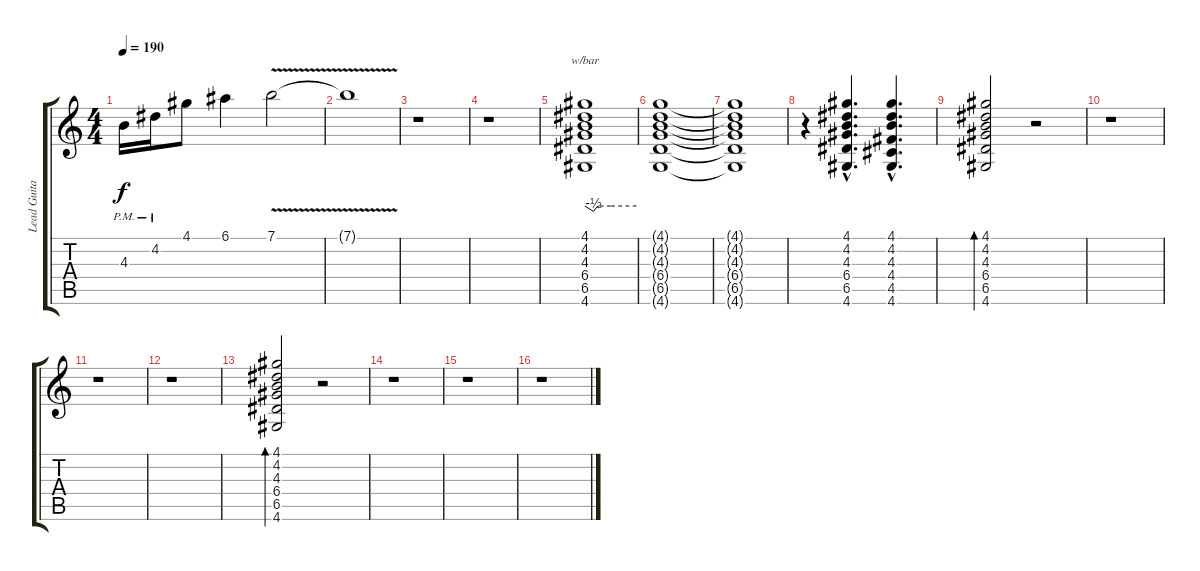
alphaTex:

\track ("Lead Guitar" "Lead Guita") {instrument distortionguitar}
\staff {score tabs}
\tuning (E4 B3 G3 D3 A2 E2) {hide}
\ts (4 4)
\tempo 190
\clef g2
\ks c
4.3{pm}.16{dy f} 4.2{pm}.16 4.1.8 6.1.4 7.1{v}.2 |
7.1{t}.1{volume 8} |
r.1 |
r.1 |
(4.1 4.2 4.3 6.4 6.5 4.6).1{tbe (custom default 0 0 10 -2 15 0 30 0 60 0)} |
(4.1{t} 4.2{t} 4.3{t} 6.4{t} 6.5{t} 4.6{t}).1 |
(4.1{t} 4.2{t} 4.3{t} 6.4{t} 6.5{t} 4.6{t}).1 |
r.4 (4.1{hac} 4.2{hac} 4.3 6.4{hac} 6.5{hac} 4.6{hac}).4{d} (4.1{hac} 4.2{hac} 4.3{hac} 4.4{hac} 4.5{hac} 4.6{hac}).4{d} |
(4.1 4.2 4.3 6.4 6.5 4.6).2{bd 60 volume 6} r.2 |
r.1 |
r.1 |
r.1 |
(4.1 4.2 4.3 6.4 6.5 4.6).2{bd 60} r.2 |
r.1 |
r.1 |
r.1
